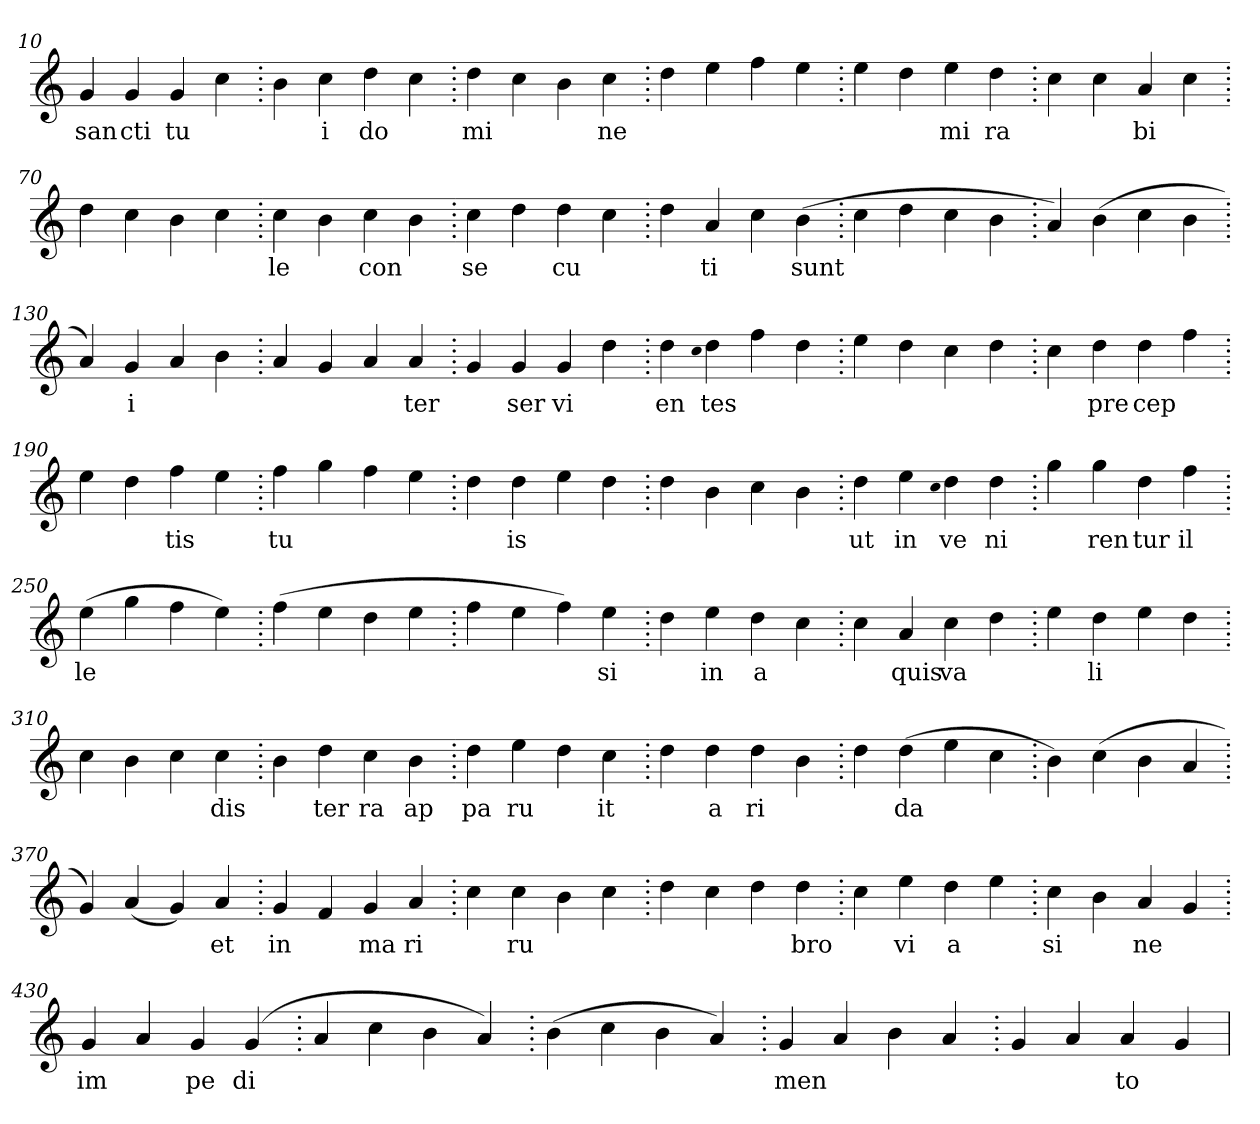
**kern	**text
*part1	*part1
*staff1	*staff1
*clefG2	*
=10.	=10.
4g	san
4g	cti
4g	tu
4cc	.
=20.	=20.
4b	.
4cc	i
4dd	do
4cc	.
=30.	=30.
4dd	mi
4cc	.
4b	.
4cc	ne
=40.	=40.
4dd	.
4ee	.
4ff	.
4ee	.
=50.	=50.
4ee	.
4dd	.
4ee	mi
4dd	ra
=60.	=60.
4cc	.
4cc	.
4a	bi
4cc	.
=70.	=70.
4dd	.
4cc	.
4b	.
4cc	.
=80.	=80.
4cc	le
4b	.
4cc	con
4b	.
=90.	=90.
4cc	se
4dd	.
4dd	cu
4cc	.
=100.	=100.
4dd	.
4a	ti
4cc	.
(>4b	sunt
=110.	=110.
4cc	.
4dd	.
4cc	.
4b	.
=120.	=120.
4a)	.
(>4b	.
4cc	.
4b	.
=130.	=130.
4a)	.
4g	i
4a	.
4b	.
=140.	=140.
4a	.
4g	.
4a	.
4a	ter
=150.	=150.
4g	.
4g	ser
4g	vi
4dd	.
=160.	=160.
4dd	en
qqcc	.
4dd	tes
4ff	.
4dd	.
=170.	=170.
4ee	.
4dd	.
4cc	.
4dd	.
=180.	=180.
4cc	.
4dd	pre
4dd	cep
4ff	.
=190.	=190.
4ee	.
4dd	.
4ff	tis
4ee	.
=200.	=200.
4ff	tu
4gg	.
4ff	.
4ee	.
=210.	=210.
4dd	.
4dd	is
4ee	.
4dd	.
=220.	=220.
4dd	.
4b	.
4cc	.
4b	.
=230.	=230.
4dd	ut
4ee	in
qqcc	.
4dd	ve
4dd	ni
=240.	=240.
4gg	.
4gg	ren
4dd	tur
4ff	il
=250.	=250.
(>4ee	le
4gg	.
4ff	.
4ee)	.
=260.	=260.
(>4ff	.
4ee	.
4dd	.
4ee	.
=270.	=270.
4ff	.
4ee	.
4ff)	.
4ee	si
=280.	=280.
4dd	.
4ee	in
4dd	a
4cc	.
=290.	=290.
4cc	.
4a	quis
4cc	va
4dd	.
=300.	=300.
4ee	.
4dd	li
4ee	.
4dd	.
=310.	=310.
4cc	.
4b	.
4cc	.
4cc	dis
=320.	=320.
4b	.
4dd	ter
4cc	ra
4b	ap
=330.	=330.
4dd	pa
4ee	ru
4dd	.
4cc	it
=340.	=340.
4dd	.
4dd	a
4dd	ri
4b	.
=350.	=350.
4dd	.
(>4dd	da
4ee	.
4cc	.
=360.	=360.
4b)	.
(>4cc	.
4b	.
4a	.
=370.	=370.
4g)	.
(>4a	.
4g)	.
4a	et
=380.	=380.
4g	in
4f	.
4g	ma
4a	ri
=390.	=390.
4cc	.
4cc	ru
4b	.
4cc	.
=400.	=400.
4dd	.
4cc	.
4dd	.
4dd	bro
=410.	=410.
4cc	.
4ee	vi
4dd	a
4ee	.
=420.	=420.
4cc	si
4b	.
4a	ne
4g	.
=430.	=430.
4g	im
4a	.
4g	pe
(>4g	di
=440.	=440.
4a	.
4cc	.
4b	.
4a)	.
=450.	=450.
(>4b	.
4cc	.
4b	.
4a)	.
=460.	=460.
4g	men
4a	.
4b	.
4a	.
=470.	=470.
4g	.
4a	.
4a	to
4g	.
=	=
*-	*-
